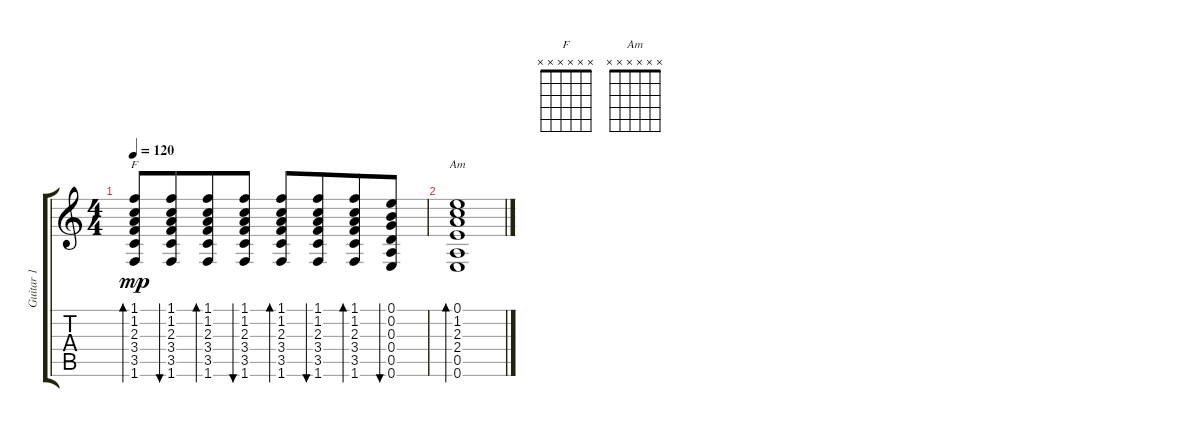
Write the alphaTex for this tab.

\track ("Guitar 1" "Guitar 1") {instrument electricguitarclean}
\staff {score tabs}
\tuning (E4 B3 G3 D3 A2 E2) {hide}
\chord ("F" x x x x x x)
\chord ("Am" x x x x x x)
\ts (4 4)
\tempo 120
\clef g2
\ks c
(1.1 1.2 2.3 3.4 3.5 1.6).8{bd 30 ch "F" dy mp} (1.1 1.2 2.3 3.4 3.5 1.6).8{bu 30 beam merge} (1.1 1.2 2.3 3.4 3.5 1.6).8{bd 30} (1.1 1.2 2.3 3.4 3.5 1.6).8{bu 30} (1.1 1.2 2.3 3.4 3.5 1.6).8{bd 30} (1.1 1.2 2.3 3.4 3.5 1.6).8{bu 30 beam merge} (1.1 1.2 2.3 3.4 3.5 1.6).8{bd 30} (0.1 0.2 0.3 0.4 0.5 0.6).8{bu 30} |
(0.1 1.2 2.3 2.4 0.5 0.6).1{bd 30 ch "Am"}
